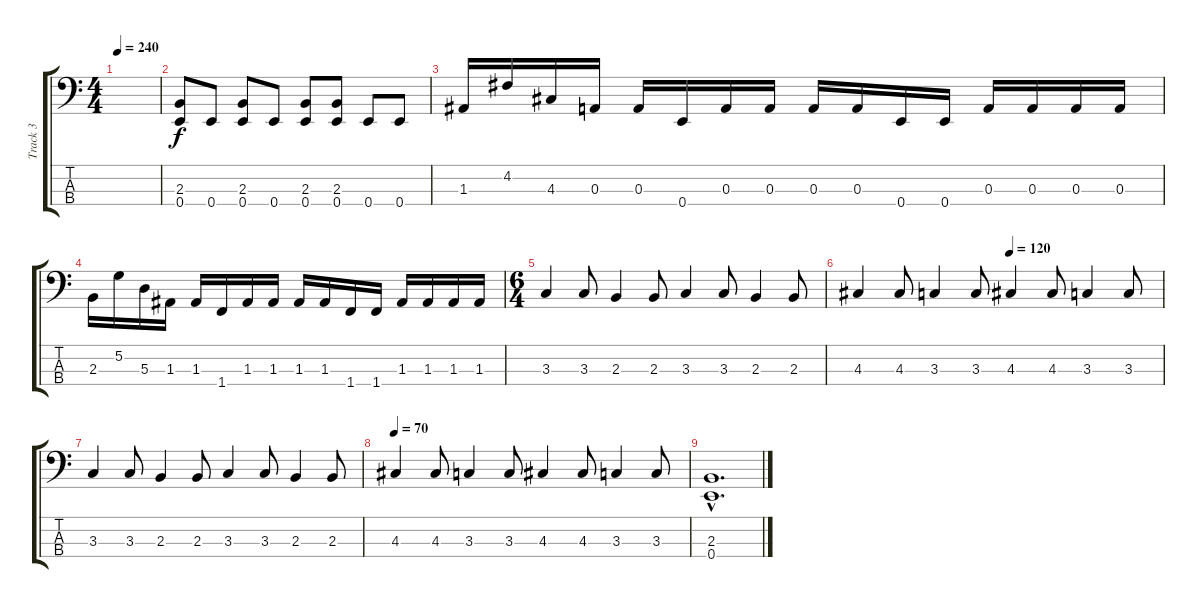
\track ("Track 3" "Track 3") {instrument electricbasspick}
\staff {score tabs}
\tuning (G2 D2 A1 E1) {hide}
\ts (4 4)
\tempo 240
\clef f4
\ks c
|
(2.3 0.4).8 0.4.8 (2.3 0.4).8 0.4.8 (2.3 0.4).8 (2.3 0.4).8 0.4.8 0.4.8 |
1.3.16 4.2.16 4.3.16 0.3.16 0.3.16 0.4.16 0.3.16 0.3.16 0.3.16 0.3.16 0.4.16 0.4.16 0.3.16 0.3.16 0.3.16 0.3.16 |
2.3.16 5.2.16 5.3.16 1.3.16 1.3.16 1.4.16 1.3.16 1.3.16 1.3.16 1.3.16 1.4.16 1.4.16 1.3.16 1.3.16 1.3.16 1.3.16 |
\ts (6 4)
3.3.4 3.3.8 2.3.4 2.3.8 3.3.4 3.3.8 2.3.4 2.3.8 |
\tempo (120 0.5)
4.3.4 4.3.8 3.3.4 3.3.8 4.3.4 4.3.8 3.3.4 3.3.8 |
3.3.4 3.3.8 2.3.4 2.3.8 3.3.4 3.3.8 2.3.4 2.3.8 |
\tempo 70
4.3.4 4.3.8 3.3.4 3.3.8 4.3.4 4.3.8 3.3.4 3.3.8 |
(2.3{hac} 0.4{hac}).1{d}
